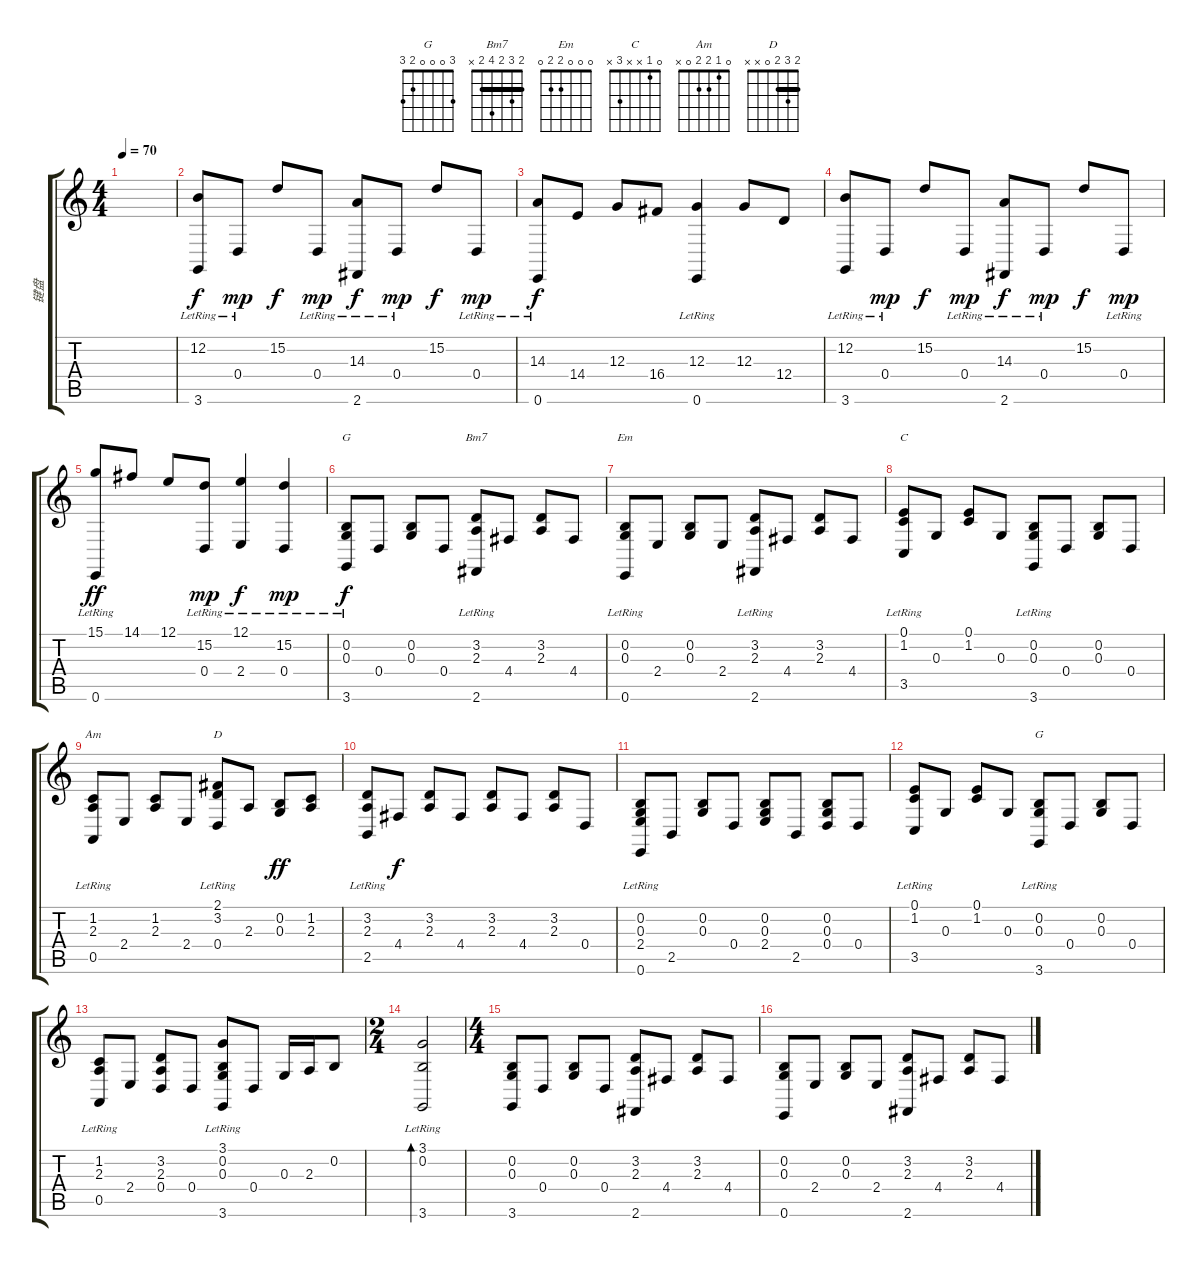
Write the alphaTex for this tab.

\track ("键盘" "键盘") {instrument brightacousticpiano}
\staff {score tabs}
\tuning (E4 B3 G3 D3 A2 E2) {hide}
\chord ("G" x 0 0 x x 3)
\chord ("Bm7" 2 3 2 4 2 x) {barre 2}
\chord ("Em" 0 0 0 2 2 0)
\chord ("C" 0 1 x x 3 x)
\chord ("Am" 0 1 2 2 0 x)
\chord ("D" 2 3 2 0 x x) {barre 2}
\chord ("G" 3 0 0 0 2 3)
\ts (4 4)
\tempo 70
\clef g2
\ks c
|
(12.2 3.6{lr}).8{volume 16 balance 8} 0.4{lr}.8{dy mp} 15.2.8{dy f} 0.4{lr}.8{dy mp} (14.3 2.6{lr}).8{dy f} 0.4{lr}.8{dy mp} 15.2.8{dy f} 0.4{lr}.8{dy mp} |
(14.3 0.6{lr}).8{dy f} 14.4.8 12.3.8 16.4.8 (12.3 0.6{lr}).4 12.3.8 12.4.8 |
(12.2 3.6{lr}).8 0.4{lr}.8{dy mp} 15.2.8{dy f} 0.4{lr}.8{dy mp} (14.3 2.6{lr}).8{dy f} 0.4{lr}.8{dy mp} 15.2.8{dy f} 0.4{lr}.8{dy mp} |
(15.1 0.6{lr}).8{dy ff} 14.1.8 12.1.8 (15.2 0.4{lr}).8{dy mp} (12.1 2.4{lr}).4{dy f} (15.2 0.4{lr}).4{dy mp} |
(0.2 0.3 3.6{lr}).8{ch "G" dy f volume 16 balance 5} 0.4.8 (0.2 0.3).8 0.4.8 (3.2 2.3 2.6{lr}).8{ch "Bm7"} 4.4.8 (3.2 2.3).8 4.4.8 |
(0.2 0.3 0.6{lr}).8{ch "Em"} 2.4.8 (0.2 0.3).8 2.4.8 (3.2 2.3 2.6{lr}).8 4.4.8 (3.2 2.3).8 4.4.8 |
(0.1 1.2 3.5{lr}).8{ch "C"} 0.3.8 (0.1 1.2).8 0.3.8 (0.2 0.3 3.6{lr}).8 0.4.8 (0.2 0.3).8 0.4.8 |
(1.2 2.3 0.5{lr}).8{ch "Am"} 2.4.8 (1.2 2.3).8 2.4.8 (2.1 3.2 0.4{lr}).8{ch "D"} 2.3.8 (0.2 0.3).8{dy ff} (1.2 2.3).8 |
(3.2 2.3 2.5{lr}).8 4.4.8{dy f} (3.2 2.3).8 4.4.8 (3.2 2.3).8 4.4.8 (3.2 2.3).8 0.4.8 |
(0.2 0.3 2.4 0.6{lr}).8 2.5.8 (0.2 0.3).8 0.4.8 (0.2 0.3 2.4).8 2.5.8 (0.2 0.3 0.4).8 0.4.8 |
(0.1 1.2 3.5{lr}).8 0.3.8 (0.1 1.2).8 0.3.8 (0.2 0.3 3.6{lr}).8{ch "G"} 0.4.8 (0.2 0.3).8 0.4.8 |
(1.2 2.3 0.5{lr}).8 2.4.8 (3.2 2.3 0.4).8 0.4.8 (3.1 0.2 0.3 3.6{lr}).8 0.4.8 0.3.16 2.3.16 0.2.8 |
\ts (2 4)
(3.1 0.2 3.6{lr}).2{bd 240} |
\ts (4 4)
(0.2 0.3 3.6).8 0.4.8 (0.2 0.3).8 0.4.8 (3.2 2.3 2.6).8 4.4.8 (3.2 2.3).8 4.4.8 |
(0.2 0.3 0.6).8 2.4.8 (0.2 0.3).8 2.4.8 (3.2 2.3 2.6).8 4.4.8 (3.2 2.3).8 4.4.8
